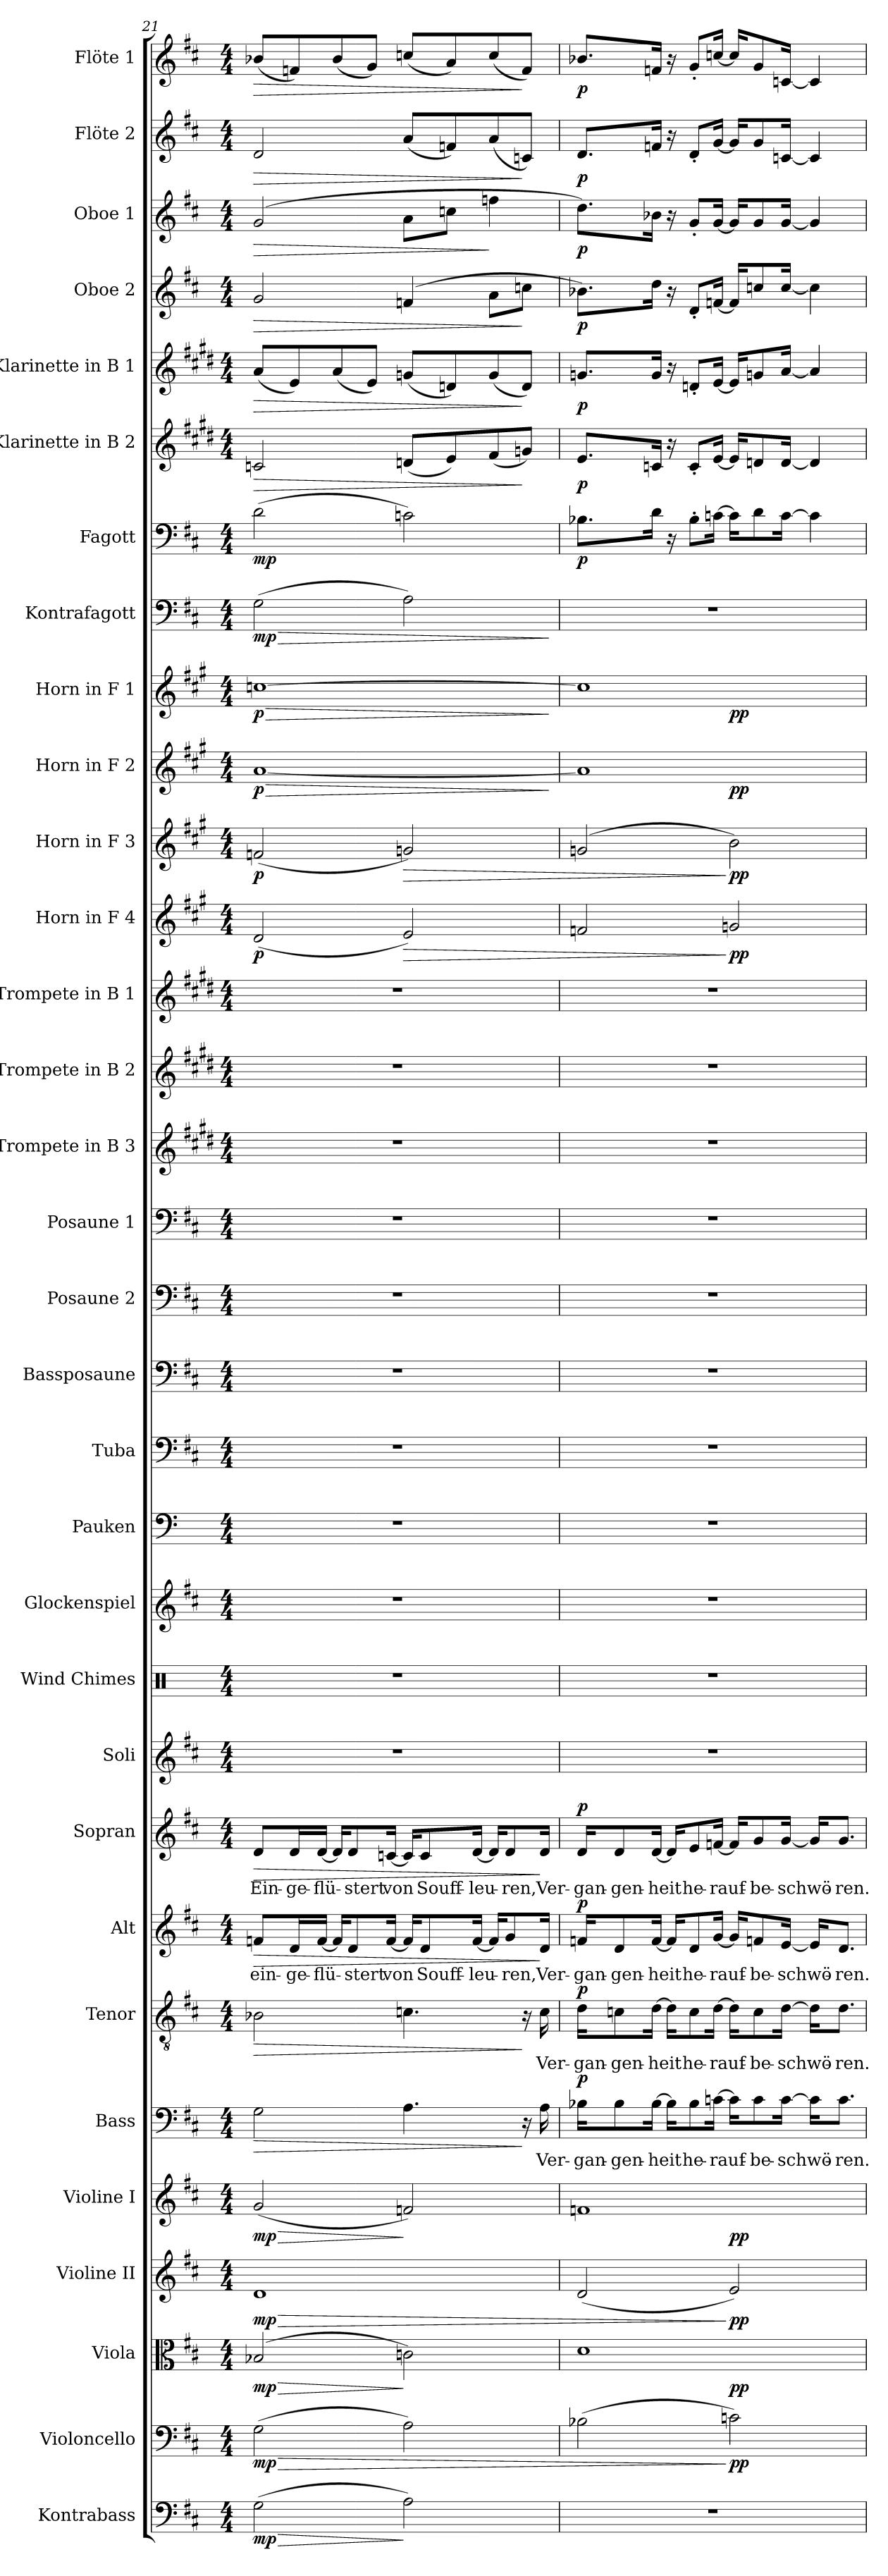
**kern	**dynam	**kern	**dynam	**kern	**dynam	**kern	**dynam	**kern	**dynam	**kern	**text	**dynam	**kern	**text	**dynam	**kern	**text	**dynam	**kern	**text	**dynam	**kern	**kern	**kern	**kern	**kern	**kern	**kern	**kern	**kern	**kern	**kern	**kern	**dynam	**kern	**dynam	**kern	**dynam	**kern	**dynam	**kern	**dynam	**kern	**dynam	**kern	**dynam	**kern	**dynam	**kern	**dynam	**kern	**dynam	**kern	**dynam	**kern	**dynam
*part32	*part32	*part31	*part31	*part30	*part30	*part29	*part29	*part28	*part28	*part27	*part27	*part27	*part26	*part26	*part26	*part25	*part25	*part25	*part24	*part24	*part24	*part23	*part22	*part21	*part20	*part19	*part18	*part17	*part16	*part15	*part14	*part13	*part12	*part12	*part11	*part11	*part10	*part10	*part9	*part9	*part8	*part8	*part7	*part7	*part6	*part6	*part5	*part5	*part4	*part4	*part3	*part3	*part2	*part2	*part1	*part1
*staff32	*staff32	*staff31	*staff31	*staff30	*staff30	*staff29	*staff29	*staff28	*staff28	*staff27	*staff27	*staff27	*staff26	*staff26	*staff26	*staff25	*staff25	*staff25	*staff24	*staff24	*staff24	*staff23	*staff22	*staff21	*staff20	*staff19	*staff18	*staff17	*staff16	*staff15	*staff14	*staff13	*staff12	*staff12	*staff11	*staff11	*staff10	*staff10	*staff9	*staff9	*staff8	*staff8	*staff7	*staff7	*staff6	*staff6	*staff5	*staff5	*staff4	*staff4	*staff3	*staff3	*staff2	*staff2	*staff1	*staff1
*I"Kontrabass	*	*I"Violoncello	*	*I"Viola	*	*I"Violine II	*	*I"Violine I	*	*I"Bass	*	*	*I"Tenor	*	*	*I"Alt	*	*	*I"Sopran	*	*	*I"Soli	*I"Wind Chimes	*I"Glockenspiel	*I"Pauken	*I"Tuba	*I"Bassposaune	*I"Posaune 2	*I"Posaune 1	*I"Trompete in B 3	*I"Trompete in B 2	*I"Trompete in B 1	*I"Horn in F 4	*	*I"Horn in F 3	*	*I"Horn in F 2	*	*I"Horn in F 1	*	*I"Kontrafagott	*	*I"Fagott	*	*I"Klarinette in B 2	*	*I"Klarinette in B 1	*	*I"Oboe 2	*	*I"Oboe 1	*	*I"Flöte 2	*	*I"Flöte 1	*
*I'Kb.	*	*I'Vc.	*	*I'Vla.	*	*I'Vl. II	*	*I'Vl. I	*	*I'B.	*	*	*I'T.	*	*	*I'A.	*	*	*I'S.	*	*	*	*I'W.Ch.	*I'Glsp.	*I'Pk.	*I'Tuba	*I'Bpos.	*I'Pos. 2	*I'Pos. 1	*I'Trp. 3	*I'Trp. 2	*I'Trp. 1	*I'Hn. 4	*	*I'Hn. 3	*	*I'Hn. 2	*	*I'Hn. 1	*	*I'Kfg.	*	*I'Fg.	*	*I'Kl. 2	*	*I'Kl. 1	*	*I'Ob. 2	*	*I'Ob. 1	*	*I'Fl. 2	*	*I'Fl. 1	*
*clefF4	*	*clefF4	*	*clefC3	*	*clefG2	*	*clefG2	*	*clefF4	*	*	*clefGv2	*	*	*clefG2	*	*	*clefG2	*	*	*clefG2	*clefX	*clefG2	*clefF4	*clefF4	*clefF4	*clefF4	*clefF4	*clefG2	*clefG2	*clefG2	*clefG2	*	*clefG2	*	*clefG2	*	*clefG2	*	*clefF4	*	*clefF4	*	*clefG2	*	*clefG2	*	*clefG2	*	*clefG2	*	*clefG2	*	*clefG2	*
*ITrd7c12	*	*	*	*	*	*	*	*	*	*	*	*	*ITrd7c12	*	*	*	*	*	*	*	*	*	*	*ITrd-14c-24	*	*	*	*	*	*ITrd1c2	*ITrd1c2	*ITrd1c2	*ITrd4c7	*	*ITrd4c7	*	*ITrd4c7	*	*ITrd4c7	*	*ITrd7c12	*	*	*	*ITrd1c2	*	*ITrd1c2	*	*	*	*	*	*	*	*	*
*k[f#c#]	*	*k[f#c#]	*	*k[f#c#]	*	*k[f#c#]	*	*k[f#c#]	*	*k[f#c#]	*	*	*k[f#c#]	*	*	*k[f#c#]	*	*	*k[f#c#]	*	*	*k[f#c#]	*k[]	*k[f#c#]	*k[]	*k[f#c#]	*k[f#c#]	*k[f#c#]	*k[f#c#]	*k[f#c#]	*k[f#c#]	*k[f#c#]	*k[f#c#]	*	*k[f#c#]	*	*k[f#c#]	*	*k[f#c#]	*	*k[f#c#]	*	*k[f#c#]	*	*k[f#c#]	*	*k[f#c#]	*	*k[f#c#]	*	*k[f#c#]	*	*k[f#c#]	*	*k[f#c#]	*
*D:	*	*D:	*	*D:	*	*D:	*	*D:	*	*D:	*	*	*D:	*	*	*D:	*	*	*D:	*	*	*D:	*C:	*D:	*C:	*D:	*D:	*D:	*D:	*D:	*D:	*D:	*D:	*	*D:	*	*D:	*	*D:	*	*D:	*	*D:	*	*D:	*	*D:	*	*D:	*	*D:	*	*D:	*	*D:	*
*M4/4	*	*M4/4	*	*M4/4	*	*M4/4	*	*M4/4	*	*M4/4	*	*	*M4/4	*	*	*M4/4	*	*	*M4/4	*	*	*M4/4	*M4/4	*M4/4	*M4/4	*M4/4	*M4/4	*M4/4	*M4/4	*M4/4	*M4/4	*M4/4	*M4/4	*	*M4/4	*	*M4/4	*	*M4/4	*	*M4/4	*	*M4/4	*	*M4/4	*	*M4/4	*	*M4/4	*	*M4/4	*	*M4/4	*	*M4/4	*
=21	=21	=21	=21	=21	=21	=21	=21	=21	=21	=21	=21	=21	=21	=21	=21	=21	=21	=21	=21	=21	=21	=21	=21	=21	=21	=21	=21	=21	=21	=21	=21	=21	=21	=21	=21	=21	=21	=21	=21	=21	=21	=21	=21	=21	=21	=21	=21	=21	=21	=21	=21	=21	=21	=21	=21	=21
!	!LO:HP:b	!	!LO:HP:b	!	!LO:HP:b	!	!LO:HP:b	!	!LO:HP:b	!	!	!LO:HP:b	!	!	!LO:HP:b	!	!	!	!	!	!	!	!	!	!	!	!	!	!	!	!	!	!	!	!	!	!	!	!	!	!	!	!	!	!	!	!	!	!	!	!	!	!	!	!	!
!	!	!	!	!	!	!	!	!	!	!	!	!	!	!	!	!	!LO:LY:b:color=#000000	!LO:HP:b	!	!	!	!	!	!	!	!	!	!	!	!	!	!	!	!	!	!	!	!	!	!	!	!	!	!	!	!	!	!	!	!	!	!	!	!	!	!
!	!	!	!	!	!	!	!	!	!	!	!	!	!	!	!	!	!	!	!	!LO:LY:b:color=#000000	!LO:HP:b	!	!	!	!	!	!	!	!	!	!	!	!	!	!	!	!	!LO:HP:b	!	!LO:HP:b	!	!LO:HP:b	!	!	!	!LO:HP:b	!	!LO:HP:b	!	!LO:HP:b	!	!LO:HP:b	!	!LO:HP:b	!	!LO:HP:b
(2GGi\	> mp	(2Gi\	> mp	(2B-Xi/	> mp	1di	> mp	(2gi/	> mp	2Gi\	.	>	2BB-Xi\	.	>	8fni/L	ein-	>	8di/L	Ein-	>	1r	1r	1r	1r	1r	1r	1r	1r	1r	1r	1r	(2Gi/	p	(2B-Xi/	p	[<1di	> p	[>1fni	> p	(2GGi\	> mp	(2di\	mp	2B-Xi/	>	(8gi/L	>	2gi/	>	(2gi/	>	2di/	>	(8b-Xi/L	>
!	!	!	!	!	!	!	!	!	!	!	!	!	!	!	!	!	!LO:LY:b:color=#000000	!	!	!	!	!	!	!	!	!	!	!	!	!	!	!	!	!	!	!	!	!	!	!	!	!	!	!	!	!	!	!	!	!	!	!	!	!	!	!
!	!	!	!	!	!	!	!	!	!	!	!	!	!	!	!	!	!	!	!	!LO:LY:b:color=#000000	!	!	!	!	!	!	!	!	!	!	!	!	!	!	!	!	!	!	!	!	!	!	!	!	!	!	!	!	!	!	!	!	!	!	!	!
.	.	.	.	.	.	.	.	.	.	.	.	.	.	.	.	16di/L	-ge-	.	16di/L	-ge-	.	.	.	.	.	.	.	.	.	.	.	.	.	.	.	.	.	.	.	.	.	.	.	.	.	.	8di/)	.	.	.	.	.	.	.	8fni/)	.
!	!	!	!	!	!	!	!	!	!	!	!	!	!	!	!	!	!LO:LY:b:color=#000000	!	!	!	!	!	!	!	!	!	!	!	!	!	!	!	!	!	!	!	!	!	!	!	!	!	!	!	!	!	!	!	!	!	!	!	!	!	!	!
!	!	!	!	!	!	!	!	!	!	!	!	!	!	!	!	!	!	!	!	!LO:LY:b:color=#000000	!	!	!	!	!	!	!	!	!	!	!	!	!	!	!	!	!	!	!	!	!	!	!	!	!	!	!	!	!	!	!	!	!	!	!	!
.	.	.	.	.	.	.	.	.	.	.	.	.	.	.	.	[<16fi/JJ	-flü-	.	[<16di/JJ	-flü-	.	.	.	.	.	.	.	.	.	.	.	.	.	.	.	.	.	.	.	.	.	.	.	.	.	.	.	.	.	.	.	.	.	.	.	.
.	.	.	.	.	.	.	.	.	.	.	.	.	.	.	.	16fi/KL]	.	.	16di/KL]	.	.	.	.	.	.	.	.	.	.	.	.	.	.	.	.	.	.	.	.	.	.	.	.	.	.	.	(8gi/	.	.	.	.	.	.	.	(8b-i/	.
!	!	!	!	!	!	!	!	!	!	!	!	!	!	!	!	!	!LO:LY:b:color=#000000	!	!	!	!	!	!	!	!	!	!	!	!	!	!	!	!	!	!	!	!	!	!	!	!	!	!	!	!	!	!	!	!	!	!	!	!	!	!	!
!	!	!	!	!	!	!	!	!	!	!	!	!	!	!	!	!	!	!	!	!LO:LY:b:color=#000000	!	!	!	!	!	!	!	!	!	!	!	!	!	!	!	!	!	!	!	!	!	!	!	!	!	!	!	!	!	!	!	!	!	!	!	!
.	.	.	.	.	.	.	.	.	.	.	.	.	.	.	.	8di/	-stert	.	8di/	-stert	.	.	.	.	.	.	.	.	.	.	.	.	.	.	.	.	.	.	.	.	.	.	.	.	.	.	.	.	.	.	.	.	.	.	.	.
.	.	.	.	.	.	.	.	.	.	.	.	.	.	.	.	.	.	.	.	.	.	.	.	.	.	.	.	.	.	.	.	.	.	.	.	.	.	.	.	.	.	.	.	.	.	.	8di/J)	.	.	.	.	.	.	.	8gi/J)	.
!	!	!	!	!	!	!	!	!	!	!	!	!	!	!	!	!	!LO:LY:b:color=#000000	!	!	!	!	!	!	!	!	!	!	!	!	!	!	!	!	!	!	!	!	!	!	!	!	!	!	!	!	!	!	!	!	!	!	!	!	!	!	!
!	!	!	!	!	!	!	!	!	!	!	!	!	!	!	!	!	!	!	!	!LO:LY:b:color=#000000	!	!	!	!	!	!	!	!	!	!	!	!	!	!	!	!	!	!	!	!	!	!	!	!	!	!	!	!	!	!	!	!	!	!	!	!
.	.	.	.	.	.	.	.	.	.	.	.	.	.	.	.	[<16fi/Jk	von	.	[<16cni/Jk	von	.	.	.	.	.	.	.	.	.	.	.	.	.	.	.	.	.	.	.	.	.	.	.	.	.	.	.	.	.	.	.	.	.	.	.	.
!	!	!	!	!	!	!	!	!	!	!	!	!	!	!	!	!	!	!	!	!	!	!	!	!	!	!	!	!	!	!	!	!	!	!LO:HP:b	!	!LO:HP:b	!	!	!	!	!	!	!	!	!	!	!	!	!	!	!	!	!	!	!	!
2AAi\)	]	2Ai\)	.	2cni\)	]	.	.	2fni/)	]	4.Ai\	.	.	4.Cni\	.	.	16fi/KL]	.	.	16ci/KL]	.	.	.	.	.	.	.	.	.	.	.	.	.	2Ai/)	>	2cni/)	>	.	.	.	.	2AAi\)	.	2cni\)	.	(8cni/L	.	(8fni/L	.	(4fni/	.	8ai\L	.	(8ai/L	.	(8ccni/L	.
!	!	!	!	!	!	!	!	!	!	!	!	!	!	!	!	!	!LO:LY:b:color=#000000	!	!	!	!	!	!	!	!	!	!	!	!	!	!	!	!	!	!	!	!	!	!	!	!	!	!	!	!	!	!	!	!	!	!	!	!	!	!	!
!	!	!	!	!	!	!	!	!	!	!	!	!	!	!	!	!	!	!	!	!LO:LY:b:color=#000000	!	!	!	!	!	!	!	!	!	!	!	!	!	!	!	!	!	!	!	!	!	!	!	!	!	!	!	!	!	!	!	!	!	!	!	!
.	.	.	.	.	.	.	.	.	.	.	.	.	.	.	.	8di/	Souff-	.	8ci/	Souff-	.	.	.	.	.	.	.	.	.	.	.	.	.	.	.	.	.	.	.	.	.	.	.	.	.	.	.	.	.	.	.	.	.	.	.	.
.	.	.	.	.	.	.	.	.	.	.	.	.	.	.	.	.	.	.	.	.	.	.	.	.	.	.	.	.	.	.	.	.	.	.	.	.	.	.	.	.	.	.	.	.	8di/)	.	8cni/)	.	.	.	8ccni\J	.	8fni/)	.	8ai/)	.
!	!	!	!	!	!	!	!	!	!	!	!	!	!	!	!	!	!LO:LY:b:color=#000000	!	!	!	!	!	!	!	!	!	!	!	!	!	!	!	!	!	!	!	!	!	!	!	!	!	!	!	!	!	!	!	!	!	!	!	!	!	!	!
!	!	!	!	!	!	!	!	!	!	!	!	!	!	!	!	!	!	!	!	!LO:LY:b:color=#000000	!	!	!	!	!	!	!	!	!	!	!	!	!	!	!	!	!	!	!	!	!	!	!	!	!	!	!	!	!	!	!	!	!	!	!	!
.	.	.	.	.	.	.	.	.	.	.	.	.	.	.	.	[<16fi/Jk	-leu-	.	[<16di/Jk	-leu-	.	.	.	.	.	.	.	.	.	.	.	.	.	.	.	.	.	.	.	.	.	.	.	.	.	.	.	.	.	.	.	.	.	.	.	.
.	.	.	.	.	.	.	.	.	.	.	.	.	.	.	.	16fi/KL]	.	.	16di/KL]	.	.	.	.	.	.	.	.	.	.	.	.	.	.	.	.	.	.	.	.	.	.	.	.	.	(8ei/	.	(8fi/	.	8ai\L	.	4ffni\	]	(8ai/	.	(8cci/	.
!	!	!	!	!	!	!	!	!	!	!	!	!	!	!	!	!	!LO:LY:b:color=#000000	!	!	!	!	!	!	!	!	!	!	!	!	!	!	!	!	!	!	!	!	!	!	!	!	!	!	!	!	!	!	!	!	!	!	!	!	!	!	!
!	!	!	!	!	!	!	!	!	!	!	!	!	!	!	!	!	!	!	!	!LO:LY:b:color=#000000	!	!	!	!	!	!	!	!	!	!	!	!	!	!	!	!	!	!	!	!	!	!	!	!	!	!	!	!	!	!	!	!	!	!	!	!
.	.	.	.	.	.	.	.	.	.	.	.	.	.	.	.	8gi/	-ren,	.	8di/	-ren,	.	.	.	.	.	.	.	.	.	.	.	.	.	.	.	.	.	.	.	.	.	.	.	.	.	.	.	.	.	.	.	.	.	.	.	.
.	.	.	.	.	.	.	.	.	.	16r	.	]	16r	.	]	.	.	.	.	.	.	.	.	.	.	.	.	.	.	.	.	.	.	.	.	.	.	.	.	.	.	.	.	.	8fni/J)	]	8ci/J)	]	8ccni\J	]	.	.	8cni/J)	]	8fi/J)	]
!	!	!	!	!	!	!	!	!	!	!	!LO:LY:b:color=#000000	!	!	!	!	!	!	!	!	!	!	!	!	!	!	!	!	!	!	!	!	!	!	!	!	!	!	!	!	!	!	!	!	!	!	!	!	!	!	!	!	!	!	!	!	!
!	!	!	!	!	!	!	!	!	!	!	!	!	!	!LO:LY:b:color=#000000	!	!	!	!	!	!	!	!	!	!	!	!	!	!	!	!	!	!	!	!	!	!	!	!	!	!	!	!	!	!	!	!	!	!	!	!	!	!	!	!	!	!
!	!	!	!	!	!	!	!	!	!	!	!	!	!	!	!	!	!LO:LY:b:color=#000000	!	!	!	!	!	!	!	!	!	!	!	!	!	!	!	!	!	!	!	!	!	!	!	!	!	!	!	!	!	!	!	!	!	!	!	!	!	!	!
!	!	!	!	!	!	!	!	!	!	!	!	!	!	!	!	!	!	!	!	!LO:LY:b:color=#000000	!	!	!	!	!	!	!	!	!	!	!	!	!	!	!	!	!	!	!	!	!	!	!	!	!	!	!	!	!	!	!	!	!	!	!	!
.	.	.	.	.	.	.	.	.	.	16Ai\	Ver-	.	16Ci\	Ver-	.	16di/Jk	Ver-	]	16di/Jk	Ver-	]	.	.	.	.	.	.	.	.	.	.	.	.	.	.	.	.	.	.	.	.	.	.	.	.	.	.	.	.	.	.	.	.	.	.	.
.	.	.	.	.	.	.	.	.	.	.	.	.	.	.	.	.	.	.	.	.	.	.	.	.	.	.	.	.	.	.	.	.	.	.	.	.	.	]	.	]	.	]	.	.	.	.	.	.	.	.	.	.	.	.	.	.
=22	=22	=22	=22	=22	=22	=22	=22	=22	=22	=22	=22	=22	=22	=22	=22	=22	=22	=22	=22	=22	=22	=22	=22	=22	=22	=22	=22	=22	=22	=22	=22	=22	=22	=22	=22	=22	=22	=22	=22	=22	=22	=22	=22	=22	=22	=22	=22	=22	=22	=22	=22	=22	=22	=22	=22	=22
!	!	!	!	!	!	!	!	!	!	!	!LO:LY:b:color=#000000	!	!	!	!	!	!	!	!	!	!	!	!	!	!	!	!	!	!	!	!	!	!	!	!	!	!	!	!	!	!	!	!	!	!	!	!	!	!	!	!	!	!	!	!	!
!	!	!	!	!	!	!	!	!	!	!	!	!	!	!LO:LY:b:color=#000000	!	!	!	!	!	!	!	!	!	!	!	!	!	!	!	!	!	!	!	!	!	!	!	!	!	!	!	!	!	!	!	!	!	!	!	!	!	!	!	!	!	!
!	!	!	!	!	!	!	!	!	!	!	!	!	!	!	!	!	!LO:LY:b:color=#000000	!	!	!	!	!	!	!	!	!	!	!	!	!	!	!	!	!	!	!	!	!	!	!	!	!	!	!	!	!	!	!	!	!	!	!	!	!	!	!
!	!	!	!	!	!	!	!	!	!	!	!	!	!	!	!	!	!	!	!	!LO:LY:b:color=#000000	!	!	!	!	!	!	!	!	!	!	!	!	!	!	!	!	!	!	!	!	!	!	!	!	!	!	!	!	!	!	!	!	!	!	!	!
*	*	*	*	*^	*	*	*	*^	*	*	*	*	*	*	*	*	*	*	*	*	*	*	*	*	*	*	*	*	*	*	*	*	*	*	*	*	*^	*	*^	*	*	*	*	*	*	*	*	*	*	*	*	*	*	*	*	*
1r	.	(2B-Xi\	.	1di	2ryy	.	(2di/	.	1fni	2ryy	.	16B-Xi\KL	-gan-	p	16Di\KL	-gan-	p	16fni/KL	-gan-	p	16di/KL	-gan-	p	1r	1r	1r	1r	1r	1r	1r	1r	1r	1r	1r	2B-Xi/	.	(2cni/	.	1di]	2ryy	.	1fi]	2ryy	.	1r	.	8.B-Xi\L	p	8.di/L	p	8.fni/L	p	8.b-Xi\L)	p	8.ddi\L)	p	8.di/L	p	8.b-Xi/L	p
!	!	!	!	!	!	!	!	!	!	!	!	!	!LO:LY:b:color=#000000	!	!	!	!	!	!	!	!	!	!	!	!	!	!	!	!	!	!	!	!	!	!	!	!	!	!	!	!	!	!	!	!	!	!	!	!	!	!	!	!	!	!	!	!	!	!	!
!	!	!	!	!	!	!	!	!	!	!	!	!	!	!	!	!LO:LY:b:color=#000000	!	!	!	!	!	!	!	!	!	!	!	!	!	!	!	!	!	!	!	!	!	!	!	!	!	!	!	!	!	!	!	!	!	!	!	!	!	!	!	!	!	!	!	!
!	!	!	!	!	!	!	!	!	!	!	!	!	!	!	!	!	!	!	!LO:LY:b:color=#000000	!	!	!	!	!	!	!	!	!	!	!	!	!	!	!	!	!	!	!	!	!	!	!	!	!	!	!	!	!	!	!	!	!	!	!	!	!	!	!	!	!
!	!	!	!	!	!	!	!	!	!	!	!	!	!	!	!	!	!	!	!	!	!	!LO:LY:b:color=#000000	!	!	!	!	!	!	!	!	!	!	!	!	!	!	!	!	!	!	!	!	!	!	!	!	!	!	!	!	!	!	!	!	!	!	!	!	!	!
.	.	.	.	.	.	.	.	.	.	.	.	8B-i\	-gen-	.	8Cni\	-gen-	.	8di/	-gen-	.	8di/	-gen-	.	.	.	.	.	.	.	.	.	.	.	.	.	.	.	.	.	.	.	.	.	.	.	.	.	.	.	.	.	.	.	.	.	.	.	.	.	.
!	!	!	!	!	!	!	!	!	!	!	!	!	!LO:LY:b:color=#000000	!	!	!	!	!	!	!	!	!	!	!	!	!	!	!	!	!	!	!	!	!	!	!	!	!	!	!	!	!	!	!	!	!	!	!	!	!	!	!	!	!	!	!	!	!	!	!
!	!	!	!	!	!	!	!	!	!	!	!	!	!	!	!	!LO:LY:b:color=#000000	!	!	!	!	!	!	!	!	!	!	!	!	!	!	!	!	!	!	!	!	!	!	!	!	!	!	!	!	!	!	!	!	!	!	!	!	!	!	!	!	!	!	!	!
!	!	!	!	!	!	!	!	!	!	!	!	!	!	!	!	!	!	!	!LO:LY:b:color=#000000	!	!	!	!	!	!	!	!	!	!	!	!	!	!	!	!	!	!	!	!	!	!	!	!	!	!	!	!	!	!	!	!	!	!	!	!	!	!	!	!	!
!	!	!	!	!	!	!	!	!	!	!	!	!	!	!	!	!	!	!	!	!	!	!LO:LY:b:color=#000000	!	!	!	!	!	!	!	!	!	!	!	!	!	!	!	!	!	!	!	!	!	!	!	!	!	!	!	!	!	!	!	!	!	!	!	!	!	!
.	.	.	.	.	.	.	.	.	.	.	.	[>16B-i\Jk	-heit	.	[>16Di\Jk	-heit	.	[<16fi/Jk	-heit	.	[<16di/Jk	-heit	.	.	.	.	.	.	.	.	.	.	.	.	.	.	.	.	.	.	.	.	.	.	.	.	16di\Jk	.	16B-Xi/Jk	.	16fi/Jk	.	16ddi\Jk	.	16b-Xi\Jk	.	16fni/Jk	.	16fni/Jk	.
.	.	.	.	.	.	.	.	.	.	.	.	16B-i\KL]	.	.	16Di\KL]	.	.	16fi/KL]	.	.	16di/KL]	.	.	.	.	.	.	.	.	.	.	.	.	.	.	.	.	.	.	.	.	.	.	.	.	.	16r	.	16r	.	16r	.	16r	.	16r	.	16r	.	16r	.
!	!	!	!	!	!	!	!	!	!	!	!	!	!LO:LY:b:color=#000000	!	!	!	!	!	!	!	!	!	!	!	!	!	!	!	!	!	!	!	!	!	!	!	!	!	!	!	!	!	!	!	!	!	!	!	!	!	!	!	!	!	!	!	!	!	!	!
!	!	!	!	!	!	!	!	!	!	!	!	!	!	!	!	!LO:LY:b:color=#000000	!	!	!	!	!	!	!	!	!	!	!	!	!	!	!	!	!	!	!	!	!	!	!	!	!	!	!	!	!	!	!	!	!	!	!	!	!	!	!	!	!	!	!	!
!	!	!	!	!	!	!	!	!	!	!	!	!	!	!	!	!	!	!	!LO:LY:b:color=#000000	!	!	!	!	!	!	!	!	!	!	!	!	!	!	!	!	!	!	!	!	!	!	!	!	!	!	!	!	!	!	!	!	!	!	!	!	!	!	!	!	!
!	!	!	!	!	!	!	!	!	!	!	!	!	!	!	!	!	!	!	!	!	!	!LO:LY:b:color=#000000	!	!	!	!	!	!	!	!	!	!	!	!	!	!	!	!	!	!	!	!	!	!	!	!	!	!	!	!	!	!	!	!	!	!	!	!	!	!
.	.	.	.	.	.	.	.	.	.	.	.	8B-i\	he-	.	8Ci\	he-	.	8di/	he-	.	8ei/	he-	.	.	.	.	.	.	.	.	.	.	.	.	.	.	.	.	.	.	.	.	.	.	.	.	8B-'i\L	.	8B-'i/L	.	8cn'i/L	.	8d'i/L	.	8g'i/L	.	8d'i/L	.	8g'i/L	.
!	!	!	!	!	!	!	!	!	!	!	!	!	!LO:LY:b:color=#000000	!	!	!	!	!	!	!	!	!	!	!	!	!	!	!	!	!	!	!	!	!	!	!	!	!	!	!	!	!	!	!	!	!	!	!	!	!	!	!	!	!	!	!	!	!	!	!
!	!	!	!	!	!	!	!	!	!	!	!	!	!	!	!	!LO:LY:b:color=#000000	!	!	!	!	!	!	!	!	!	!	!	!	!	!	!	!	!	!	!	!	!	!	!	!	!	!	!	!	!	!	!	!	!	!	!	!	!	!	!	!	!	!	!	!
!	!	!	!	!	!	!	!	!	!	!	!	!	!	!	!	!	!	!	!LO:LY:b:color=#000000	!	!	!	!	!	!	!	!	!	!	!	!	!	!	!	!	!	!	!	!	!	!	!	!	!	!	!	!	!	!	!	!	!	!	!	!	!	!	!	!	!
!	!	!	!	!	!	!	!	!	!	!	!	!	!	!	!	!	!	!	!	!	!	!LO:LY:b:color=#000000	!	!	!	!	!	!	!	!	!	!	!	!	!	!	!	!	!	!	!	!	!	!	!	!	!	!	!	!	!	!	!	!	!	!	!	!	!	!
.	.	.	.	.	.	.	.	.	.	.	.	[>16cni\Jk	-rauf-	.	[>16Di\Jk	-rauf-	.	[<16gi/Jk	-rauf-	.	[<16fni/Jk	-rauf-	.	.	.	.	.	.	.	.	.	.	.	.	.	.	.	.	.	.	.	.	.	.	.	.	[>16cni\Jk	.	[<16di/Jk	.	[<16di/Jk	.	[<16fni/Jk	.	[<16gi/Jk	.	[<16gi/Jk	.	[<16ccni/Jk	.
.	.	2cni\)	] pp	.	2ryy	pp	2ei/)	] pp	.	2ryy	pp	16ci\KL]	.	.	16Di\KL]	.	.	16gi/KL]	.	.	16fi/KL]	.	.	.	.	.	.	.	.	.	.	.	.	.	2cni/	] pp	2ei\)	] pp	.	2ryy	pp	.	2ryy	pp	.	.	16ci\KL]	.	16di/KL]	.	16di/KL]	.	16fi/KL]	.	16gi/KL]	.	16gi/KL]	.	16cci/KL]	.
!	!	!	!	!	!	!	!	!	!	!	!	!	!LO:LY:b:color=#000000	!	!	!	!	!	!	!	!	!	!	!	!	!	!	!	!	!	!	!	!	!	!	!	!	!	!	!	!	!	!	!	!	!	!	!	!	!	!	!	!	!	!	!	!	!	!	!
!	!	!	!	!	!	!	!	!	!	!	!	!	!	!	!	!LO:LY:b:color=#000000	!	!	!	!	!	!	!	!	!	!	!	!	!	!	!	!	!	!	!	!	!	!	!	!	!	!	!	!	!	!	!	!	!	!	!	!	!	!	!	!	!	!	!	!
!	!	!	!	!	!	!	!	!	!	!	!	!	!	!	!	!	!	!	!LO:LY:b:color=#000000	!	!	!	!	!	!	!	!	!	!	!	!	!	!	!	!	!	!	!	!	!	!	!	!	!	!	!	!	!	!	!	!	!	!	!	!	!	!	!	!	!
!	!	!	!	!	!	!	!	!	!	!	!	!	!	!	!	!	!	!	!	!	!	!LO:LY:b:color=#000000	!	!	!	!	!	!	!	!	!	!	!	!	!	!	!	!	!	!	!	!	!	!	!	!	!	!	!	!	!	!	!	!	!	!	!	!	!	!
.	.	.	.	.	.	.	.	.	.	.	.	8ci\	-be-	.	8Ci\	-be-	.	8fni/	-be-	.	8gi/	-be-	.	.	.	.	.	.	.	.	.	.	.	.	.	.	.	.	.	.	.	.	.	.	.	.	8di\	.	8cni/	.	8fni/	.	8ccni/	.	8gi/	.	8gi/	.	8gi/	.
!	!	!	!	!	!	!	!	!	!	!	!	!	!LO:LY:b:color=#000000	!	!	!	!	!	!	!	!	!	!	!	!	!	!	!	!	!	!	!	!	!	!	!	!	!	!	!	!	!	!	!	!	!	!	!	!	!	!	!	!	!	!	!	!	!	!	!
!	!	!	!	!	!	!	!	!	!	!	!	!	!	!	!	!LO:LY:b:color=#000000	!	!	!	!	!	!	!	!	!	!	!	!	!	!	!	!	!	!	!	!	!	!	!	!	!	!	!	!	!	!	!	!	!	!	!	!	!	!	!	!	!	!	!	!
!	!	!	!	!	!	!	!	!	!	!	!	!	!	!	!	!	!	!	!LO:LY:b:color=#000000	!	!	!	!	!	!	!	!	!	!	!	!	!	!	!	!	!	!	!	!	!	!	!	!	!	!	!	!	!	!	!	!	!	!	!	!	!	!	!	!	!
!	!	!	!	!	!	!	!	!	!	!	!	!	!	!	!	!	!	!	!	!	!	!LO:LY:b:color=#000000	!	!	!	!	!	!	!	!	!	!	!	!	!	!	!	!	!	!	!	!	!	!	!	!	!	!	!	!	!	!	!	!	!	!	!	!	!	!
.	.	.	.	.	.	.	.	.	.	.	.	[>16ci\Jk	-schwö-	.	[>16Di\Jk	-schwö-	.	[<16ei/Jk	-schwö-	.	[<16gi/Jk	-schwö-	.	.	.	.	.	.	.	.	.	.	.	.	.	.	.	.	.	.	.	.	.	.	.	.	[>16ci\Jk	.	[<16ci/Jk	.	[<16gi/Jk	.	[<16cci/Jk	.	[<16gi/Jk	.	[<16cni/Jk	.	[<16cni/Jk	.
.	.	.	.	.	.	.	.	.	.	.	.	16ci\KL]	.	.	16Di\KL]	.	.	16ei/KL]	.	.	16gi/KL]	.	.	.	.	.	.	.	.	.	.	.	.	.	.	.	.	.	.	.	.	.	.	.	.	.	4ci\]	.	4ci/]	.	4gi/]	.	4cci\]	.	4gi/]	.	4ci/]	.	4ci/]	.
!	!	!	!	!	!	!	!	!	!	!	!	!	!LO:LY:b:color=#000000	!	!	!	!	!	!	!	!	!	!	!	!	!	!	!	!	!	!	!	!	!	!	!	!	!	!	!	!	!	!	!	!	!	!	!	!	!	!	!	!	!	!	!	!	!	!	!
!	!	!	!	!	!	!	!	!	!	!	!	!	!	!	!	!LO:LY:b:color=#000000	!	!	!	!	!	!	!	!	!	!	!	!	!	!	!	!	!	!	!	!	!	!	!	!	!	!	!	!	!	!	!	!	!	!	!	!	!	!	!	!	!	!	!	!
!	!	!	!	!	!	!	!	!	!	!	!	!	!	!	!	!	!	!	!LO:LY:b:color=#000000	!	!	!	!	!	!	!	!	!	!	!	!	!	!	!	!	!	!	!	!	!	!	!	!	!	!	!	!	!	!	!	!	!	!	!	!	!	!	!	!	!
!	!	!	!	!	!	!	!	!	!	!	!	!	!	!	!	!	!	!	!	!	!	!LO:LY:b:color=#000000	!	!	!	!	!	!	!	!	!	!	!	!	!	!	!	!	!	!	!	!	!	!	!	!	!	!	!	!	!	!	!	!	!	!	!	!	!	!
.	.	.	.	.	.	.	.	.	.	.	.	8.ci\J	-ren.	.	8.Di\J	-ren.	.	8.di/J	-ren.	.	8.gi/J	-ren.	.	.	.	.	.	.	.	.	.	.	.	.	.	.	.	.	.	.	.	.	.	.	.	.	.	.	.	.	.	.	.	.	.	.	.	.	.	.
*	*	*	*	*	*	*	*	*	*	*	*	*	*	*	*	*	*	*	*	*	*	*	*	*	*	*	*	*	*	*	*	*	*	*	*	*	*	*	*v	*v	*	*	*	*	*	*	*	*	*	*	*	*	*	*	*	*	*	*	*	*
*	*	*	*	*v	*v	*	*	*	*v	*v	*	*	*	*	*	*	*	*	*	*	*	*	*	*	*	*	*	*	*	*	*	*	*	*	*	*	*	*	*	*	*v	*v	*	*	*	*	*	*	*	*	*	*	*	*	*	*	*	*	*
=	=	=	=	=	=	=	=	=	=	=	=	=	=	=	=	=	=	=	=	=	=	=	=	=	=	=	=	=	=	=	=	=	=	=	=	=	=	=	=	=	=	=	=	=	=	=	=	=	=	=	=	=	=	=	=	=
*-	*-	*-	*-	*-	*-	*-	*-	*-	*-	*-	*-	*-	*-	*-	*-	*-	*-	*-	*-	*-	*-	*-	*-	*-	*-	*-	*-	*-	*-	*-	*-	*-	*-	*-	*-	*-	*-	*-	*-	*-	*-	*-	*-	*-	*-	*-	*-	*-	*-	*-	*-	*-	*-	*-	*-	*-
